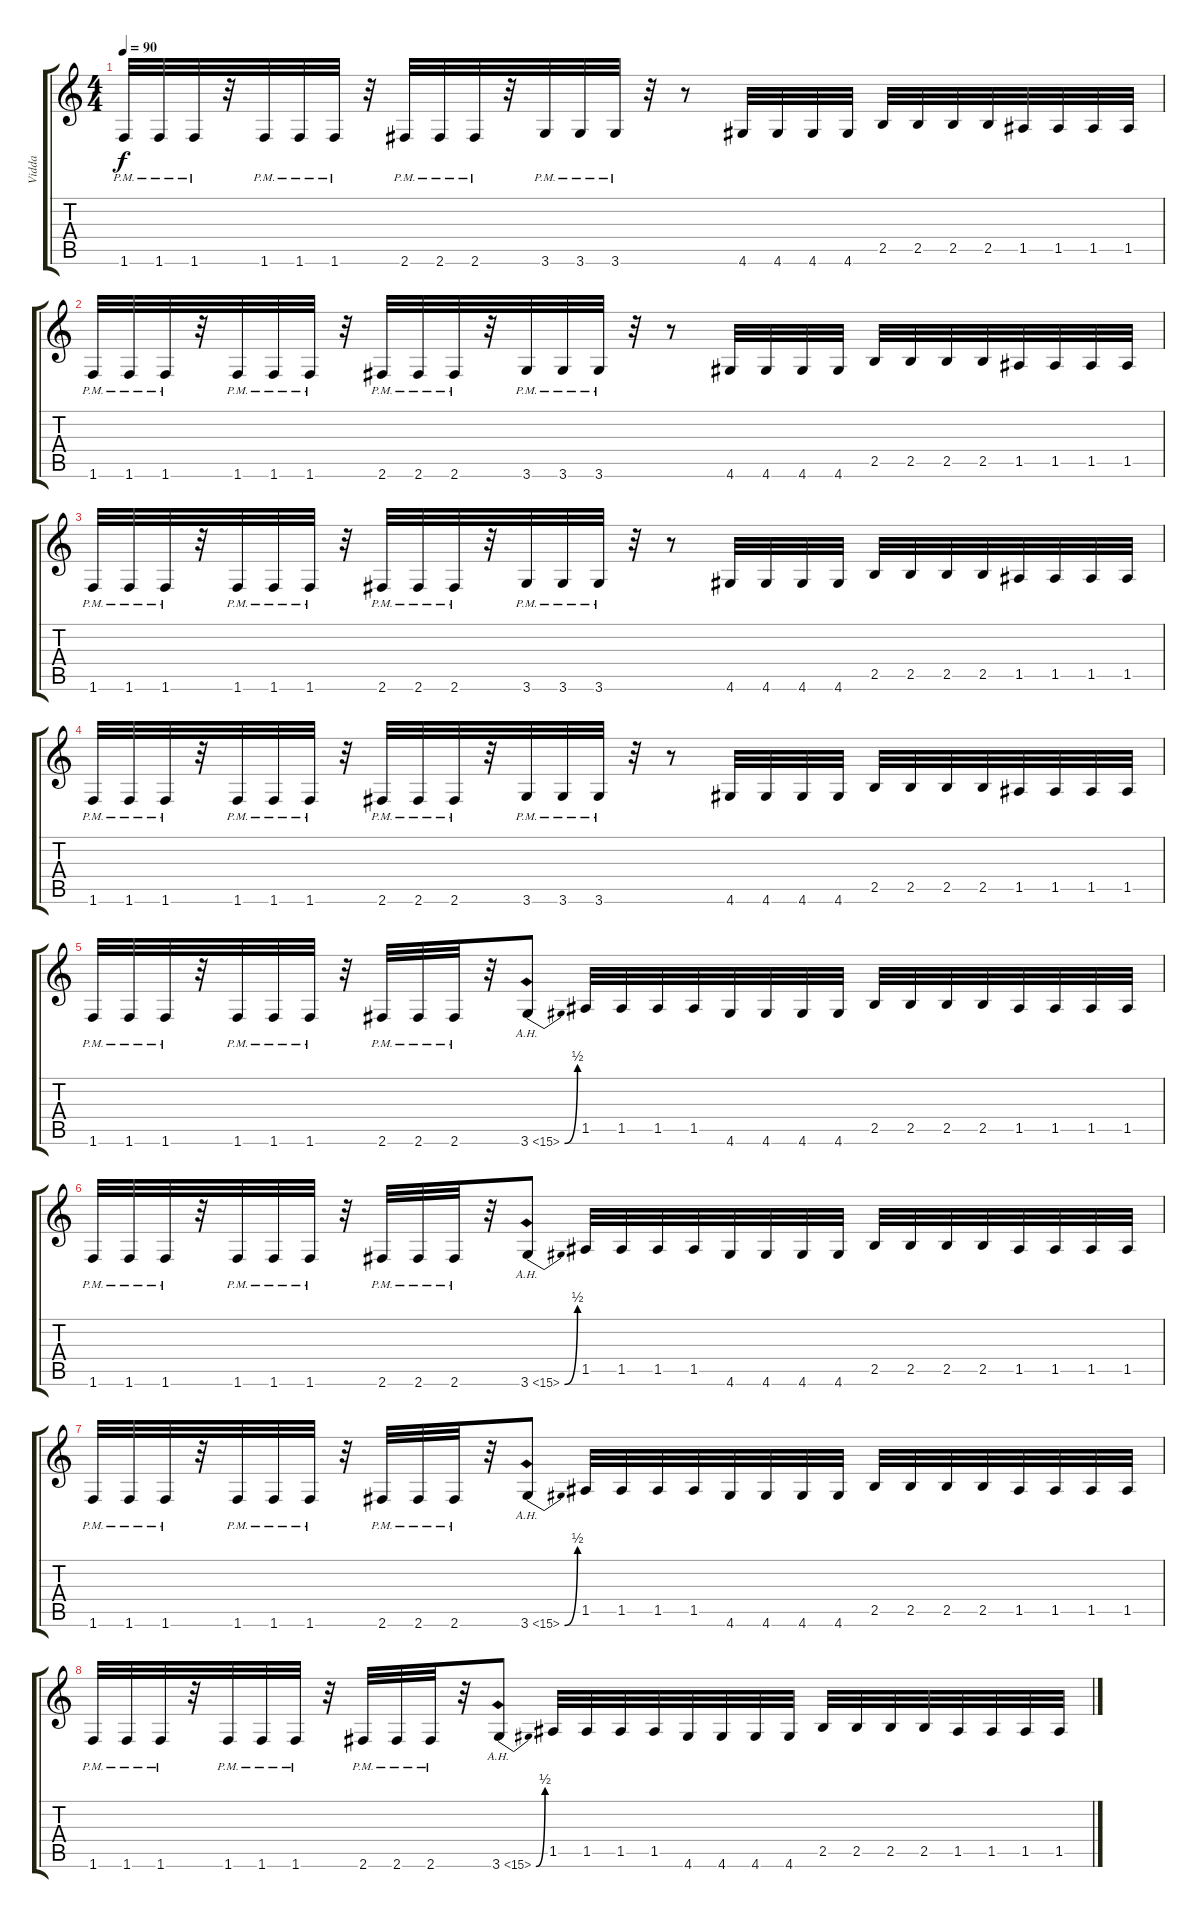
\track ("Vidda" "Vidda") {instrument overdrivenguitar}
\staff {score tabs}
\tuning (E4 B3 G3 D3 A2 E2) {hide}
\ts (4 4)
\tempo 90
\clef g2
\ks c
1.6{pm}.32{dy f instrument overdrivenguitar} 1.6{pm}.32 1.6{pm}.32 r.32 1.6{pm}.32 1.6{pm}.32 1.6{pm}.32 r.32 2.6{pm}.32 2.6{pm}.32 2.6{pm}.32 r.32 3.6{pm}.32 3.6{pm}.32 3.6{pm}.32 r.32 r.8 4.6.32 4.6.32 4.6.32 4.6.32 2.5.32 2.5.32 2.5.32 2.5.32 1.5.32 1.5.32 1.5.32 1.5.32 |
1.6{pm}.32{instrument overdrivenguitar} 1.6{pm}.32 1.6{pm}.32 r.32 1.6{pm}.32 1.6{pm}.32 1.6{pm}.32 r.32 2.6{pm}.32 2.6{pm}.32 2.6{pm}.32 r.32 3.6{pm}.32 3.6{pm}.32 3.6{pm}.32 r.32 r.8 4.6.32 4.6.32 4.6.32 4.6.32 2.5.32 2.5.32 2.5.32 2.5.32 1.5.32 1.5.32 1.5.32 1.5.32 |
1.6{pm}.32{instrument overdrivenguitar} 1.6{pm}.32 1.6{pm}.32 r.32 1.6{pm}.32 1.6{pm}.32 1.6{pm}.32 r.32 2.6{pm}.32 2.6{pm}.32 2.6{pm}.32 r.32 3.6{pm}.32 3.6{pm}.32 3.6{pm}.32 r.32 r.8 4.6.32 4.6.32 4.6.32 4.6.32 2.5.32 2.5.32 2.5.32 2.5.32 1.5.32 1.5.32 1.5.32 1.5.32 |
1.6{pm}.32{instrument overdrivenguitar} 1.6{pm}.32 1.6{pm}.32 r.32 1.6{pm}.32 1.6{pm}.32 1.6{pm}.32 r.32 2.6{pm}.32 2.6{pm}.32 2.6{pm}.32 r.32 3.6{pm}.32 3.6{pm}.32 3.6{pm}.32 r.32 r.8 4.6.32 4.6.32 4.6.32 4.6.32 2.5.32 2.5.32 2.5.32 2.5.32 1.5.32 1.5.32 1.5.32 1.5.32 |
1.6{pm}.32{instrument overdrivenguitar} 1.6{pm}.32 1.6{pm}.32 r.32 1.6{pm}.32 1.6{pm}.32 1.6{pm}.32 r.32 2.6{pm}.32 2.6{pm}.32 2.6{pm}.32 r.32 3.6{be (bend 0 0 60 2) ah 12}.8 1.5.32 1.5.32 1.5.32 1.5.32 4.6.32 4.6.32 4.6.32 4.6.32 2.5.32 2.5.32 2.5.32 2.5.32 1.5.32 1.5.32 1.5.32 1.5.32 |
1.6{pm}.32{instrument overdrivenguitar} 1.6{pm}.32 1.6{pm}.32 r.32 1.6{pm}.32 1.6{pm}.32 1.6{pm}.32 r.32 2.6{pm}.32 2.6{pm}.32 2.6{pm}.32 r.32 3.6{be (bend 0 0 60 2) ah 12}.8 1.5.32 1.5.32 1.5.32 1.5.32 4.6.32 4.6.32 4.6.32 4.6.32 2.5.32 2.5.32 2.5.32 2.5.32 1.5.32 1.5.32 1.5.32 1.5.32 |
1.6{pm}.32{instrument overdrivenguitar} 1.6{pm}.32 1.6{pm}.32 r.32 1.6{pm}.32 1.6{pm}.32 1.6{pm}.32 r.32 2.6{pm}.32 2.6{pm}.32 2.6{pm}.32 r.32 3.6{be (bend 0 0 60 2) ah 12}.8 1.5.32 1.5.32 1.5.32 1.5.32 4.6.32 4.6.32 4.6.32 4.6.32 2.5.32 2.5.32 2.5.32 2.5.32 1.5.32 1.5.32 1.5.32 1.5.32 |
1.6{pm}.32{instrument overdrivenguitar} 1.6{pm}.32 1.6{pm}.32 r.32 1.6{pm}.32 1.6{pm}.32 1.6{pm}.32 r.32 2.6{pm}.32 2.6{pm}.32 2.6{pm}.32 r.32 3.6{be (bend 0 0 60 2) ah 12}.8 1.5.32 1.5.32 1.5.32 1.5.32 4.6.32 4.6.32 4.6.32 4.6.32 2.5.32 2.5.32 2.5.32 2.5.32 1.5.32 1.5.32 1.5.32 1.5.32
